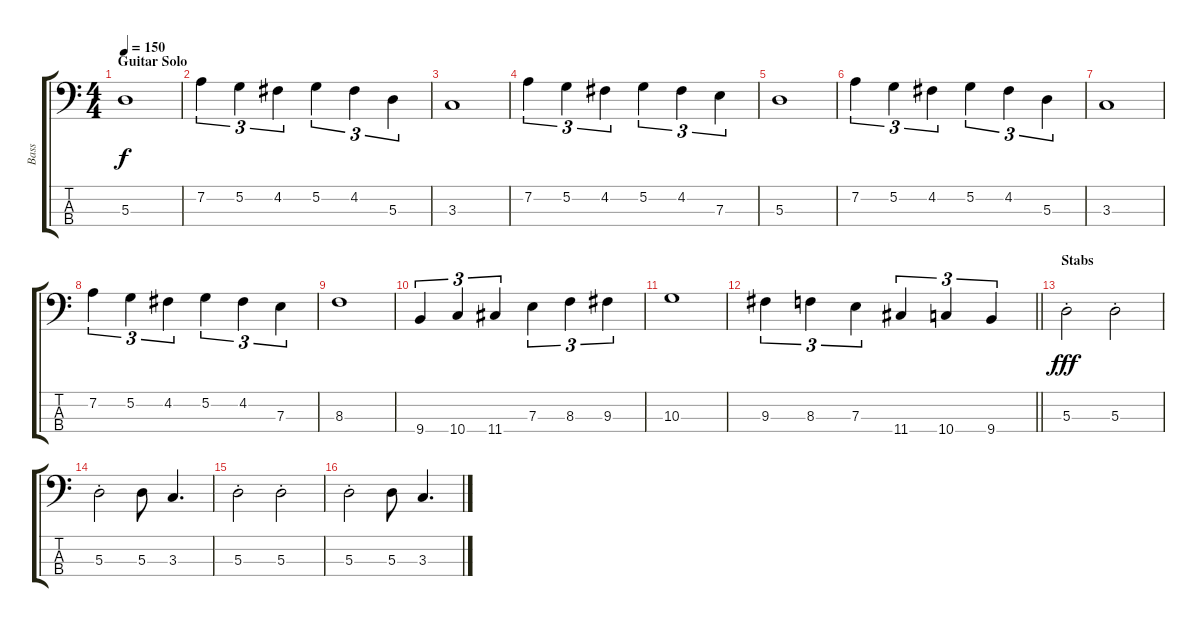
\track ("Bass" "Bass") {instrument electricbassfinger}
\staff {score tabs}
\tuning (G2 D2 A1 D1) {hide}
\ts (4 4)
\section ("" "Guitar Solo")
\tempo 150
\clef f4
\ks c
5.3.1{dy f} |
7.2.4{tu (3 2)} 5.2.4{tu (3 2)} 4.2.4{tu (3 2)} 5.2.4{tu (3 2)} 4.2.4{tu (3 2)} 5.3.4{tu (3 2)} |
3.3.1 |
7.2.4{tu (3 2)} 5.2.4{tu (3 2)} 4.2.4{tu (3 2)} 5.2.4{tu (3 2)} 4.2.4{tu (3 2)} 7.3.4{tu (3 2)} |
5.3.1 |
7.2.4{tu (3 2)} 5.2.4{tu (3 2)} 4.2.4{tu (3 2)} 5.2.4{tu (3 2)} 4.2.4{tu (3 2)} 5.3.4{tu (3 2)} |
3.3.1 |
7.2.4{tu (3 2)} 5.2.4{tu (3 2)} 4.2.4{tu (3 2)} 5.2.4{tu (3 2)} 4.2.4{tu (3 2)} 7.3.4{tu (3 2)} |
8.3.1 |
9.4.4{tu (3 2)} 10.4.4{tu (3 2)} 11.4.4{tu (3 2)} 7.3.4{tu (3 2)} 8.3.4{tu (3 2)} 9.3.4{tu (3 2)} |
10.3.1 |
\barLineRight lightlight
9.3.4{tu (3 2)} 8.3.4{tu (3 2)} 7.3.4{tu (3 2)} 11.4.4{tu (3 2)} 10.4.4{tu (3 2)} 9.4.4{tu (3 2)} |
\section ("" "Stabs")
5.3{st}.2{dy fff} 5.3{st}.2 |
5.3{st}.2 5.3.8 3.3.4{d} |
5.3{st}.2 5.3{st}.2 |
5.3{st}.2 5.3.8 3.3.4{d}
